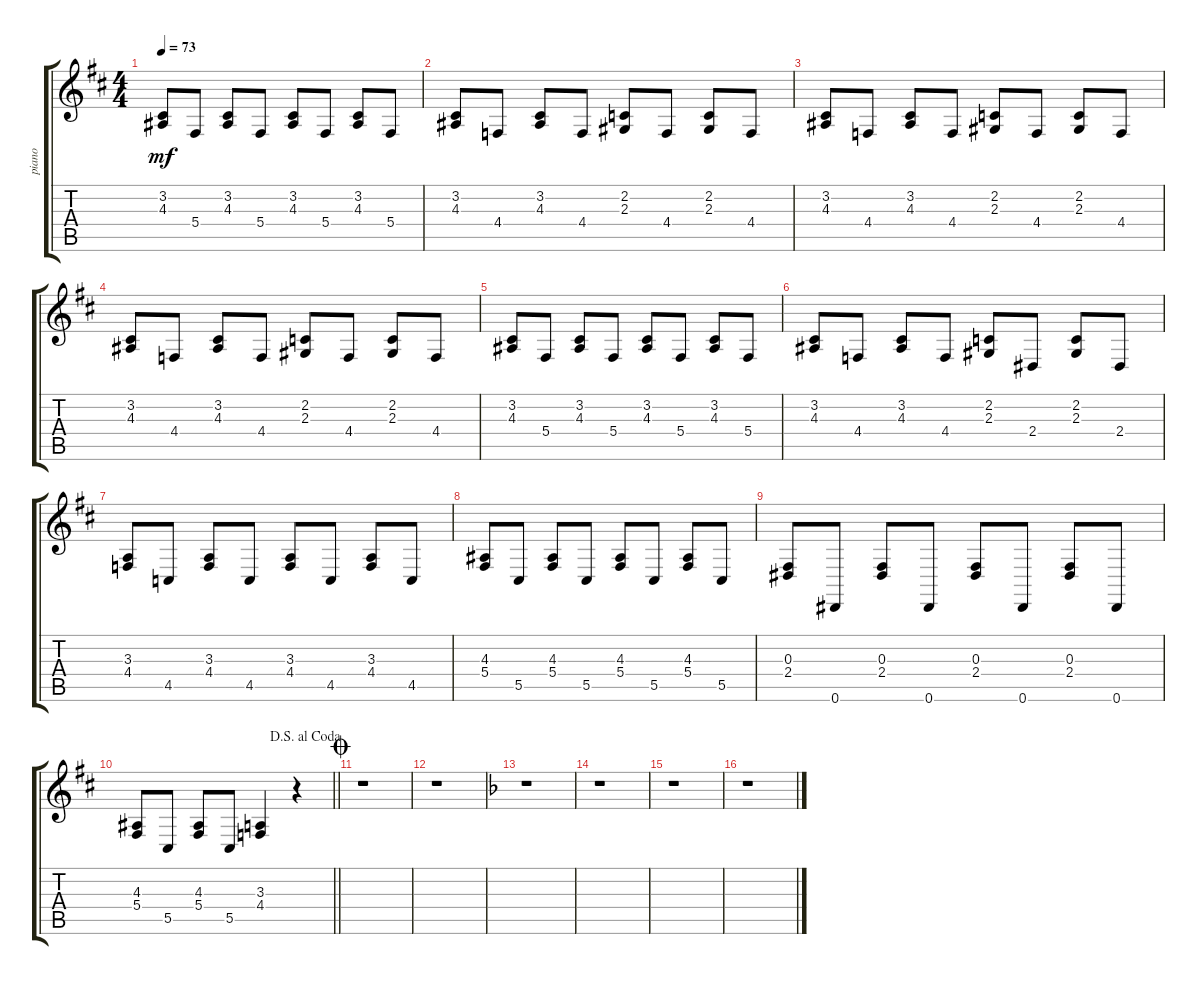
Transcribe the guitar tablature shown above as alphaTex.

\track ("piano" "piano") {instrument brightacousticpiano}
\staff {score tabs}
\tuning (Eb4 Bb3 Gb3 Db3 Ab2 Eb2) {hide}
\ts (4 4)
\tempo 73
\clef g2
\ks d
(3.2 4.3).8{dy mf} 5.4.8 (3.2 4.3).8 5.4.8 (3.2 4.3).8 5.4.8 (3.2 4.3).8 5.4.8 |
(3.2 4.3).8 4.4.8 (3.2 4.3).8 4.4.8 (2.2 2.3).8 4.4.8 (2.2 2.3).8 4.4.8 |
(3.2 4.3).8 4.4.8 (3.2 4.3).8 4.4.8 (2.2 2.3).8 4.4.8 (2.2 2.3).8 4.4.8 |
(3.2 4.3).8 4.4.8 (3.2 4.3).8 4.4.8 (2.2 2.3).8 4.4.8 (2.2 2.3).8 4.4.8 |
(3.2 4.3).8 5.4.8 (3.2 4.3).8 5.4.8 (3.2 4.3).8 5.4.8 (3.2 4.3).8 5.4.8 |
(3.2 4.3).8 4.4.8 (3.2 4.3).8 4.4.8 (2.2 2.3).8 2.4.8 (2.2 2.3).8 2.4.8 |
(3.3 4.4).8 4.5.8 (3.3 4.4).8 4.5.8 (3.3 4.4).8 4.5.8 (3.3 4.4).8 4.5.8 |
(4.3 5.4).8 5.5.8 (4.3 5.4).8 5.5.8 (4.3 5.4).8 5.5.8 (4.3 5.4).8 5.5.8 |
(0.3 2.4).8 0.6.8 (0.3 2.4).8 0.6.8 (0.3 2.4).8 0.6.8 (0.3 2.4).8 0.6.8 |
\jump dalsegnoalcoda
\barLineRight lightlight
(4.3 5.4).8 5.5.8 (4.3 5.4).8 5.5.8 (3.3 4.4).4 r.4 |
\jump coda
r.1 |
r.1 |
\ks f
r.1 |
r.1 |
r.1 |
r.1
